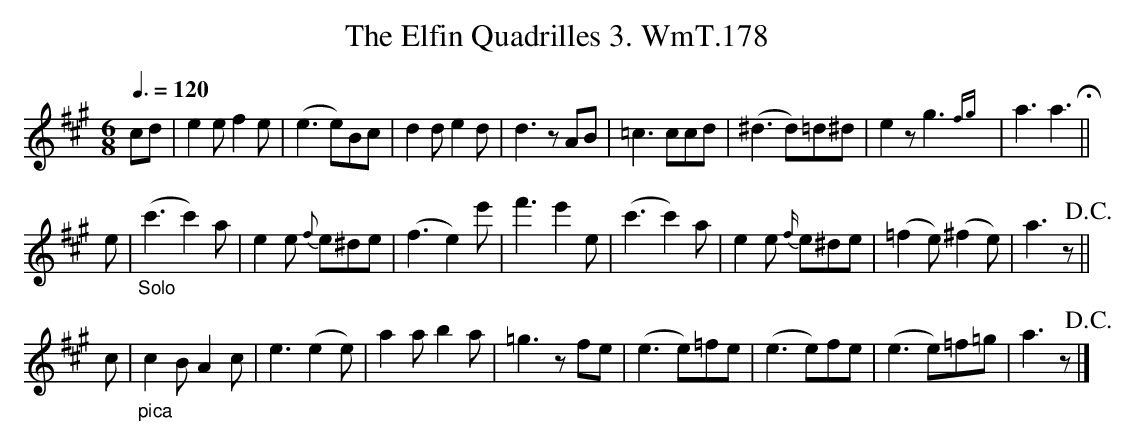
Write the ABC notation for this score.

X:1
T:Elfin Quadrilles 3. WmT.178, The
M:6/8
L:1/8
Q:3/8=120
K:A
cd|e2 ef2 e|(e3e)Bc|d2 d e2d|d3 z AB|=c3 ccd|(^d3 d)=d^d|e2 z g3{fg}|a3 a3 !fermata!||
e|"_Solo"(c'3 c'2) a|e2 e {f}e^de|(f3 e2)e'|f'3  e'2 e|(c'3 c'2) a|e2 e {f/}e^de|(=f2 e) (^f2  e)|a3 z!D.C.!||
c|"_pica"c2 BA2 c|e3 (e2 e)|a2 a b2 a|=g3 z fe|(e3 e)=fe|(e3 e)fe|(e3 e)=f=g|a3 z!D.C.!|]
